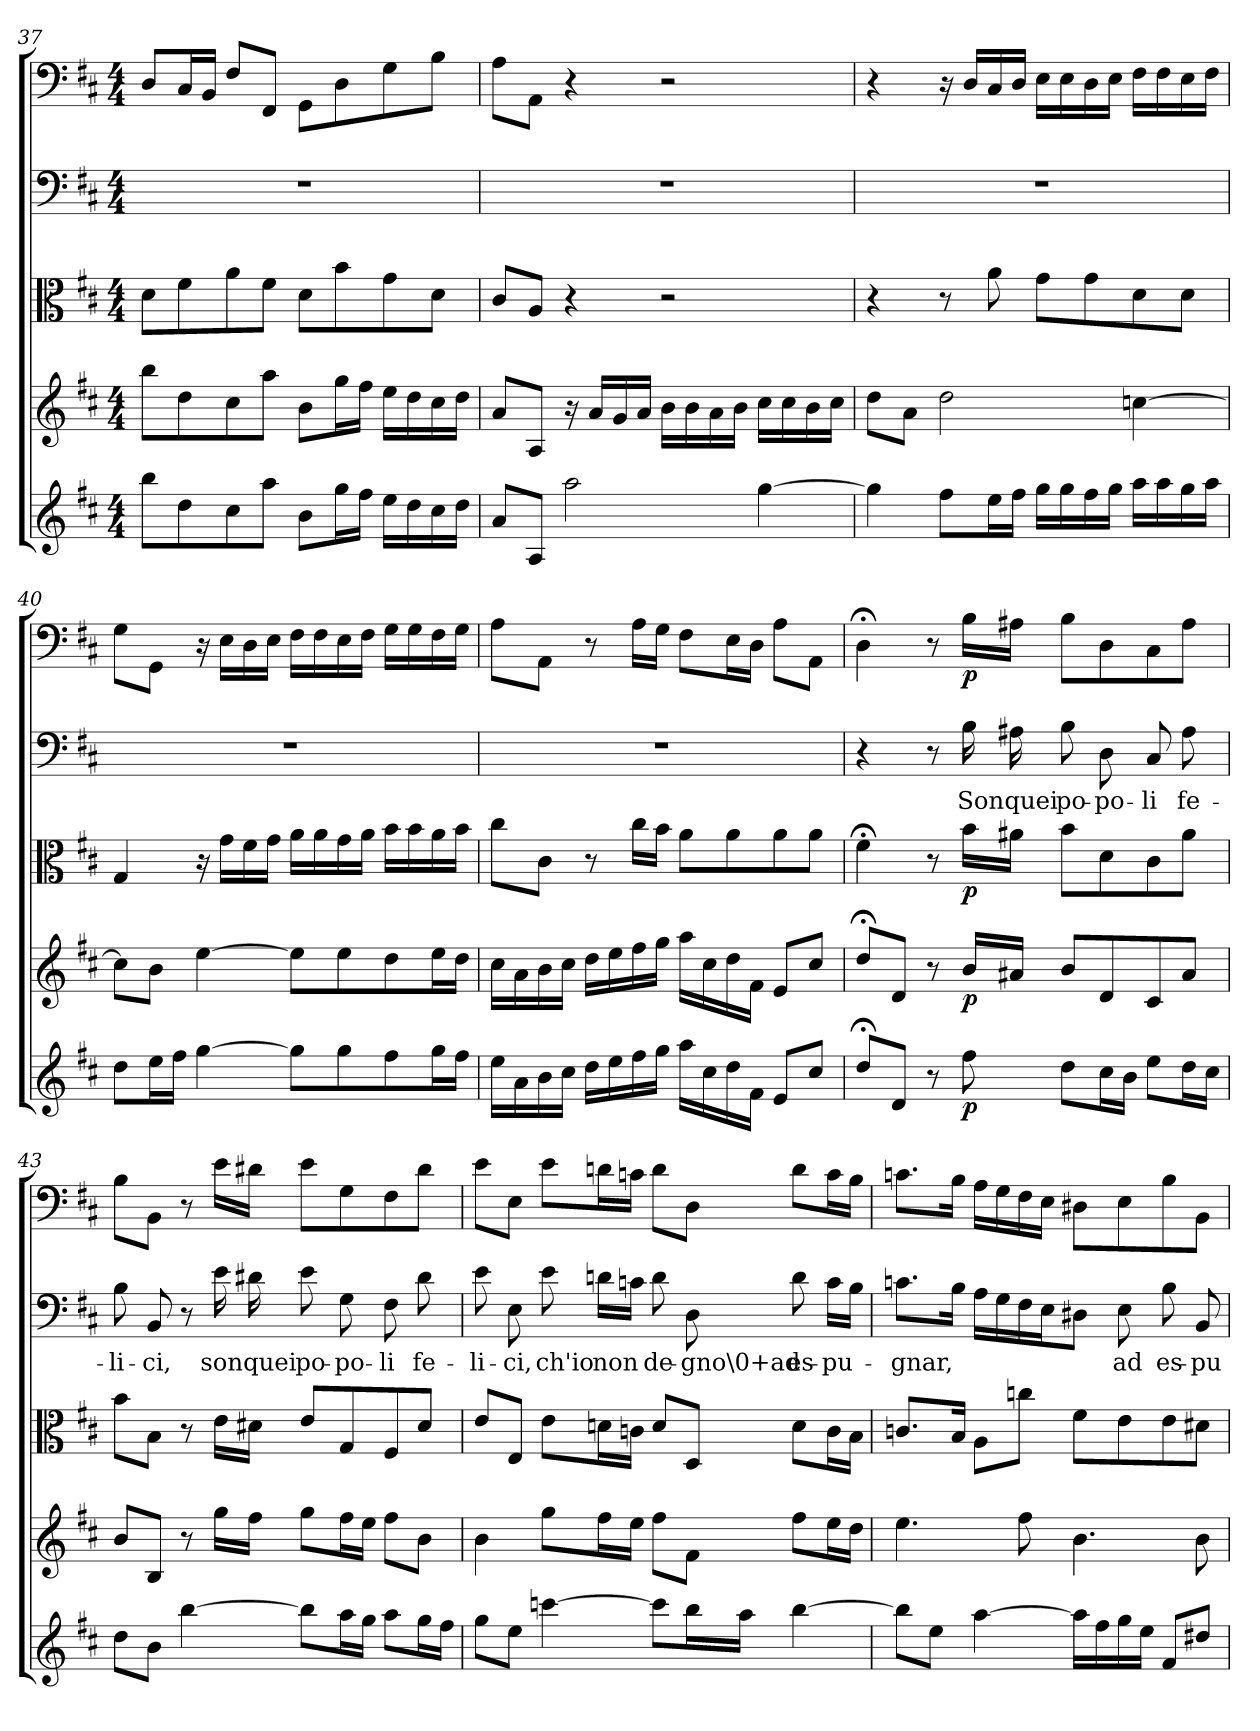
**kern	**dynam	**kern	**dynam	**kern	**dynam	**kern	**text	**kern	**dynam
*part5	*part5	*part4	*part4	*part3	*part3	*part2	*part2	*part1	*part1
*staff5	*staff5	*staff4	*staff4	*staff3	*staff3	*staff2	*staff2	*staff1	*staff1
*clefG2	*	*clefG2	*	*clefC3	*	*clefF4	*	*clefF4	*
*k[f#c#]	*	*k[f#c#]	*	*k[f#c#]	*	*k[f#c#]	*	*k[f#c#]	*
*D:	*	*D:	*	*D:	*	*D:	*	*D:	*
*M4/4	*	*M4/4	*	*M4/4	*	*M4/4	*	*M4/4	*
=37	=37	=37	=37	=37	=37	=37	=37	=37	=37
8bb\L	.	8bb\L	.	8d\L	.	1r	.	8D/L	.
8dd\	.	8dd\	.	8f#\	.	.	.	16C#/L	.
.	.	.	.	.	.	.	.	16BB/JJ	.
8cc#\	.	8cc#\	.	8a\	.	.	.	8F#/L	.
8aa\J	.	8aa\J	.	8f#\J	.	.	.	8FF#/J	.
8b\L	.	8b\L	.	8d\L	.	.	.	8GG\L	.
16gg\L	.	16gg\L	.	8b\	.	.	.	8D\	.
16ff#\JJ	.	16ff#\JJ	.	.	.	.	.	.	.
16ee\LL	.	16ee\LL	.	8g\	.	.	.	8G\	.
16dd\	.	16dd\	.	.	.	.	.	.	.
16cc#\	.	16cc#\	.	8d\J	.	.	.	8B\J	.
16dd\JJ	.	16dd\JJ	.	.	.	.	.	.	.
=38	=38	=38	=38	=38	=38	=38	=38	=38	=38
8a/L	.	8a/L	.	8c#/L	.	1r	.	8A\L	.
8A/J	.	8A/J	.	8A/J	.	.	.	8AA\J	.
2aa\	.	16r	.	4r	.	.	.	4r	.
.	.	16a/LL	.	.	.	.	.	.	.
.	.	16g/	.	.	.	.	.	.	.
.	.	16a/JJ	.	.	.	.	.	.	.
.	.	16b\LL	.	2r	.	.	.	2r	.
.	.	16b\	.	.	.	.	.	.	.
.	.	16a\	.	.	.	.	.	.	.
.	.	16b\JJ	.	.	.	.	.	.	.
[4gg\	.	16cc#\LL	.	.	.	.	.	.	.
.	.	16cc#\	.	.	.	.	.	.	.
.	.	16b\	.	.	.	.	.	.	.
.	.	16cc#\JJ	.	.	.	.	.	.	.
=39	=39	=39	=39	=39	=39	=39	=39	=39	=39
4gg\]	.	8dd\L	.	4r	.	1r	.	4r	.
.	.	8a\J	.	.	.	.	.	.	.
8ff#\L	.	2dd\	.	8r	.	.	.	16r	.
.	.	.	.	.	.	.	.	16D/LL	.
16ee\L	.	.	.	8a\	.	.	.	16C#/	.
16ff#\JJ	.	.	.	.	.	.	.	16D/JJ	.
16gg\LL	.	.	.	8g\L	.	.	.	16E\LL	.
16gg\	.	.	.	.	.	.	.	16E\	.
16ff#\	.	.	.	8g\	.	.	.	16D\	.
16gg\JJ	.	.	.	.	.	.	.	16E\JJ	.
16aa\LL	.	[4ccn\	.	8d\	.	.	.	16F#\LL	.
16aa\	.	.	.	.	.	.	.	16F#\	.
16gg\	.	.	.	8d\J	.	.	.	16E\	.
16aa\JJ	.	.	.	.	.	.	.	16F#\JJ	.
=40	=40	=40	=40	=40	=40	=40	=40	=40	=40
8dd\L	.	8ccn\L]	.	4G/	.	1r	.	8G\L	.
16ee\L	.	8b\J	.	.	.	.	.	8GG\J	.
16ff#\JJ	.	.	.	.	.	.	.	.	.
[4gg\	.	[4ee\	.	16r	.	.	.	16r	.
.	.	.	.	16g\LL	.	.	.	16E\LL	.
.	.	.	.	16f#\	.	.	.	16D\	.
.	.	.	.	16g\JJ	.	.	.	16E\JJ	.
8gg\L]	.	8ee\L]	.	16a\LL	.	.	.	16F#\LL	.
.	.	.	.	16a\	.	.	.	16F#\	.
8gg\	.	8ee\	.	16g\	.	.	.	16E\	.
.	.	.	.	16a\JJ	.	.	.	16F#\JJ	.
8ff#\	.	8dd\	.	16b\LL	.	.	.	16G\LL	.
.	.	.	.	16b\	.	.	.	16G\	.
16gg\L	.	16ee\L	.	16a\	.	.	.	16F#\	.
16ff#\JJ	.	16dd\JJ	.	16b\JJ	.	.	.	16G\JJ	.
=41	=41	=41	=41	=41	=41	=41	=41	=41	=41
16ee\LL	.	16cc#\LL	.	8cc#\L	.	1r	.	8A\L	.
16a\	.	16a\	.	.	.	.	.	.	.
16b\	.	16b\	.	8c#\J	.	.	.	8AA\J	.
16cc#\JJ	.	16cc#\JJ	.	.	.	.	.	.	.
16dd\LL	.	16dd\LL	.	8r	.	.	.	8r	.
16ee\	.	16ee\	.	.	.	.	.	.	.
16ff#\	.	16ff#\	.	16cc#\LL	.	.	.	16A\LL	.
16gg\JJ	.	16gg\JJ	.	16b\JJ	.	.	.	16G\JJ	.
16aa\LL	.	16aa\LL	.	8a\L	.	.	.	8F#\L	.
16cc#\	.	16cc#\	.	.	.	.	.	.	.
16dd\	.	16dd\	.	8a\	.	.	.	16E\L	.
16f#\JJ	.	16f#\JJ	.	.	.	.	.	16D\JJ	.
8e/L	.	8e/L	.	8a\	.	.	.	8A\L	.
8cc#/J	.	8cc#/J	.	8a\J	.	.	.	8AA\J	.
=42	=42	=42	=42	=42	=42	=42	=42	=42	=42
8dd;</L	.	8dd;</L	.	4f#;<\	.	4r	.	4D;<\	.
8d/J	.	8d/J	.	.	.	.	.	.	.
8r	.	8r	.	8r	.	8r	.	8r	.
8ff#\	p	16b/LL	p	16b\LL	p	16B\	Son	16B\LL	p
.	.	16a#X/JJ	.	16a#X\JJ	.	16A#X\	quei	16A#X\JJ	.
8dd\L	.	8b/L	.	8b\L	.	8B\	po-	8B\L	.
16cc#\L	.	8d/	.	8d\	.	8D\	-po-	8D\	.
16b\JJ	.	.	.	.	.	.	.	.	.
8ee\L	.	8c#/	.	8c#\	.	8C#/	-li	8C#\	.
16dd\L	.	8a#/J	.	8a#\J	.	8A#\	fe-	8A#\J	.
16cc#\JJ	.	.	.	.	.	.	.	.	.
=43	=43	=43	=43	=43	=43	=43	=43	=43	=43
8dd\L	.	8b/L	.	8b\L	.	8B\	-li-	8B\L	.
8b\J	.	8B/J	.	8B\J	.	8BB/	-ci,	8BB\J	.
[4bb\	.	8r	.	8r	.	8r	.	8r	.
.	.	16gg\LL	.	16e\LL	.	16e\	son	16e\LL	.
.	.	16ff#\JJ	.	16d#X\JJ	.	16d#X\	quei	16d#X\JJ	.
8bb\L]	.	8gg\L	.	8e/L	.	8e\	po-	8e\L	.
16aa\L	.	16ff#\L	.	8G/	.	8G\	-po-	8G\	.
16gg\JJ	.	16ee\JJ	.	.	.	.	.	.	.
8aa\L	.	8ff#\L	.	8F#/	.	8F#\	-li	8F#\	.
16gg\L	.	8b\J	.	8d#/J	.	8d#\	fe-	8d#\J	.
16ff#\JJ	.	.	.	.	.	.	.	.	.
=44	=44	=44	=44	=44	=44	=44	=44	=44	=44
8gg\L	.	4b\	.	8e/L	.	8e\	-li-	8e\L	.
8ee\J	.	.	.	8E/J	.	8E\	-ci,	8E\J	.
[4cccn\	.	8gg\L	.	8e\L	.	8e\	ch'io	8e\L	.
.	.	16ff#\L	.	16dn\L	.	16dn\LL	non	16dn\L	.
.	.	16ee\JJ	.	16cn\JJ	.	16cn\JJ	.	16cn\JJ	.
8ccc\L]	.	8ff#\L	.	8d/L	.	8d\	de-	8d\L	.
16bb\L	.	8f#\J	.	8D/J	.	8D\	-gno\0+ad	8D\J	.
16aa\JJ	.	.	.	.	.	.	.	.	.
[4bb\	.	8ff#\L	.	8d\L	.	8d\	es-	8d\L	.
.	.	16ee\L	.	16c\L	.	16c\LL	-pu-	16c\L	.
.	.	16dd\JJ	.	16B\JJ	.	16B\JJ	.	16B\JJ	.
=45	=45	=45	=45	=45	=45	=45	=45	=45	=45
8bb\L]	.	4.ee\	.	8.cn/L	.	8.cn\L	-gnar,	8.cn\L	.
8ee\J	.	.	.	.	.	.	.	.	.
.	.	.	.	16B/Jk	.	16B\Jk	.	16B\Jk	.
[4aa\	.	.	.	8A\L	.	16A\LL	.	16A\LL	.
.	.	.	.	.	.	16G\	.	16G\	.
.	.	8ff#\	.	8ccn\J	.	16F#\	.	16F#\	.
.	.	.	.	.	.	16E\J	.	16E\JJ	.
16aa\LL]	.	4.b\	.	8f#\L	.	8D#X\J	.	8D#X\L	.
16ff#\	.	.	.	.	.	.	.	.	.
16gg\	.	.	.	8e\	.	8E\	ad	8E\	.
16ee\JJ	.	.	.	.	.	.	.	.	.
8f#/L	.	.	.	8e\	.	8B\	es-	8B\	.
8dd#X/J	.	8b\	.	8d#X\J	.	8BB/	-pu-	8BB\J	.
=	=	=	=	=	=	=	=	=	=
*-	*-	*-	*-	*-	*-	*-	*-	*-	*-
